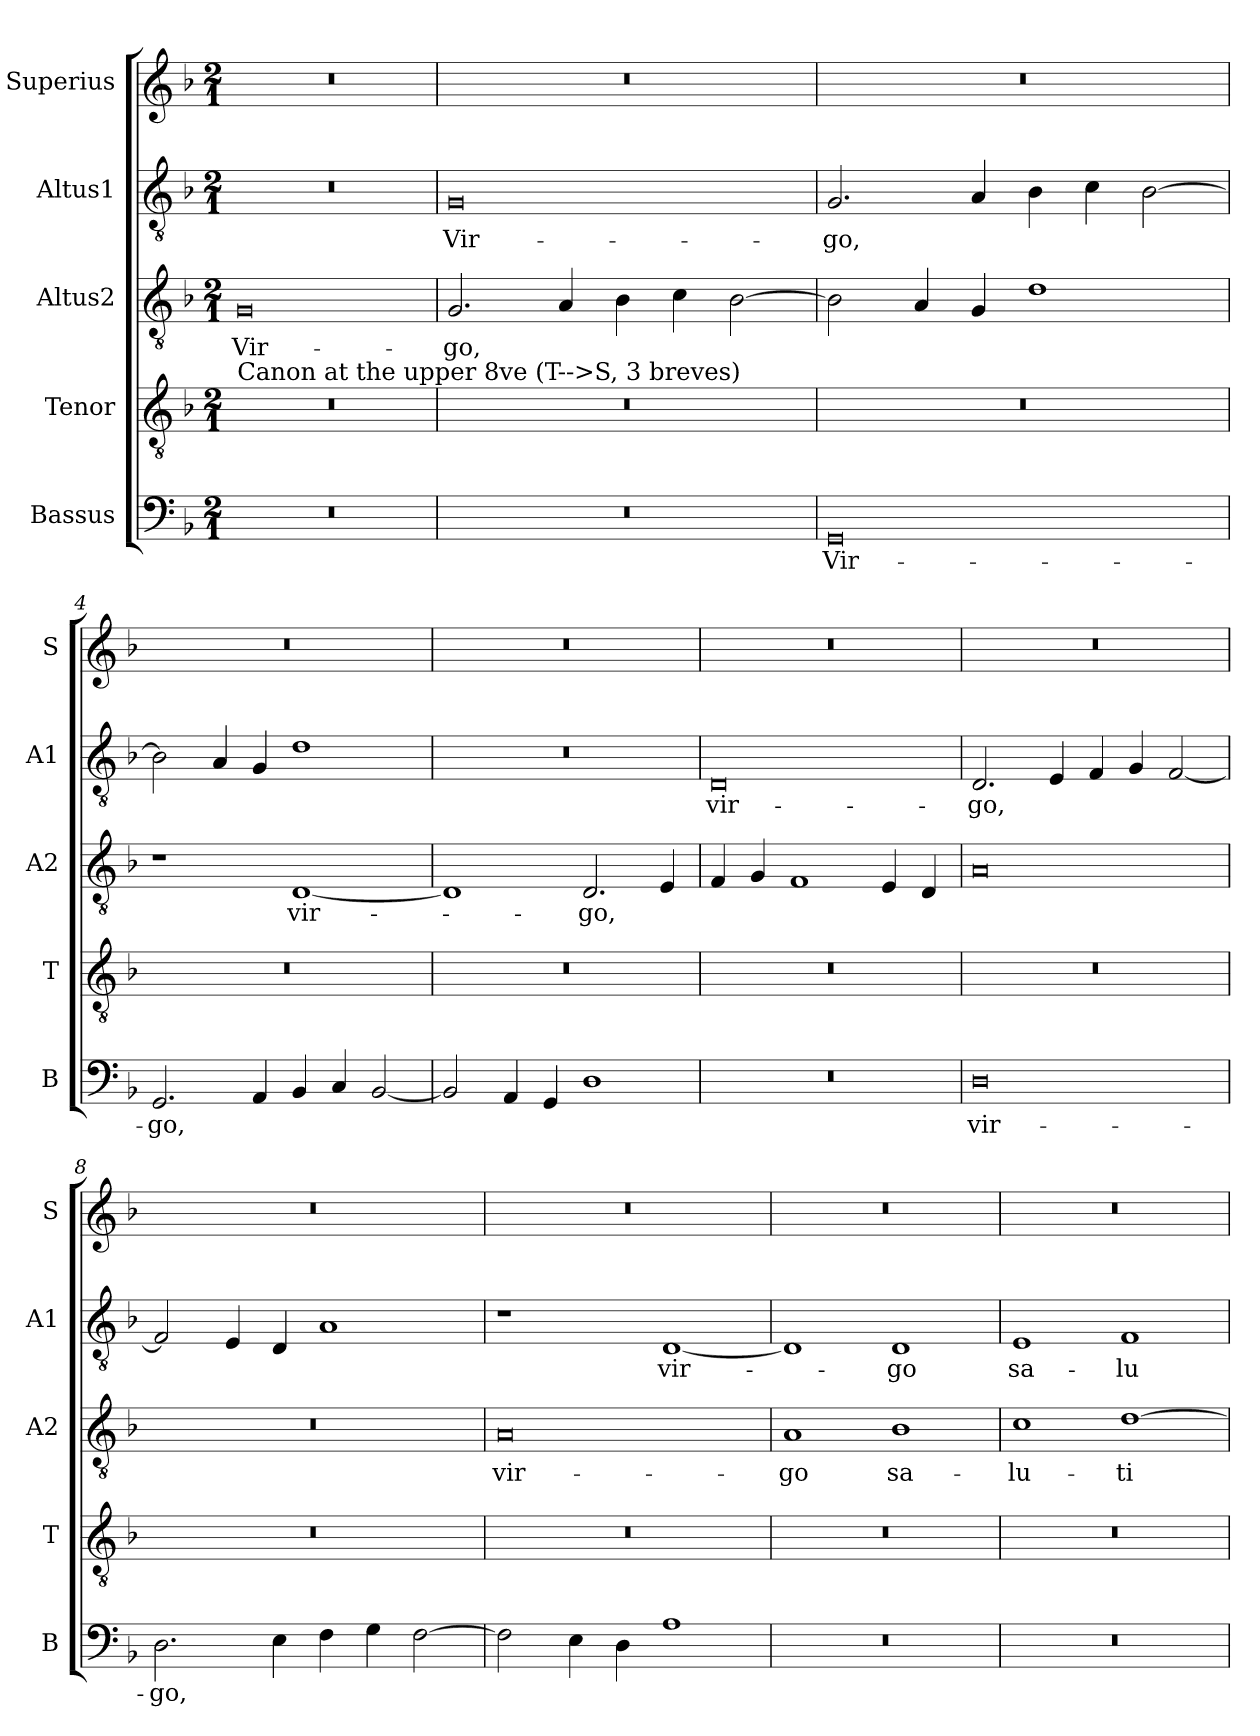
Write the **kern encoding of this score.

**kern	**text	**kern	**kern	**text	**kern	**text	**kern
*part5	*part5	*part4	*part3	*part3	*part2	*part2	*part1
*staff5	*staff5	*staff4	*staff3	*staff3	*staff2	*staff2	*staff1
*I"Bassus	*	*I"Tenor	*I"Altus2	*	*I"Altus1	*	*I"Superius
*I'B	*	*I'T	*I'A2	*	*I'A1	*	*I'S
*clefF4	*	*clefGv2	*clefGv2	*	*clefGv2	*	*clefG2
*k[b-]	*	*k[b-]	*k[b-]	*	*k[b-]	*	*k[b-]
*M2/1	*	*M2/1	*M2/1	*	*M2/1	*	*M2/1
=1	=1	=1	=1	=1	=1	=1	=1
!	!	!LO:TX:a:t=Canon at the upper 8ve (T-->S, 3 breves)	!	!	!	!	!
0r	.	0r	0G	Vir-	0r	.	0r
=2	=2	=2	=2	=2	=2	=2	=2
0r	.	0r	2.G/	-go,	0G	Vir-	0r
.	.	.	4A/	.	.	.	.
.	.	.	4B-\	.	.	.	.
.	.	.	4c\	.	.	.	.
.	.	.	[2B-\	.	.	.	.
=3	=3	=3	=3	=3	=3	=3	=3
0GG	Vir-	0r	2B-\]	.	2.G/	-go,	0r
.	.	.	4A/	.	.	.	.
.	.	.	4G/	.	4A/	.	.
.	.	.	1d	.	4B-\	.	.
.	.	.	.	.	4c\	.	.
.	.	.	.	.	[2B-\	.	.
=4	=4	=4	=4	=4	=4	=4	=4
2.GG/	-go,	0r	1r	.	2B-\]	.	0r
.	.	.	.	.	4A/	.	.
4AA/	.	.	.	.	4G/	.	.
4BB-/	.	.	[1D	vir-	1d	.	.
4C/	.	.	.	.	.	.	.
[2BB-/	.	.	.	.	.	.	.
=5	=5	=5	=5	=5	=5	=5	=5
2BB-/]	.	0r	1D]	.	0r	.	0r
4AA/	.	.	.	.	.	.	.
4GG/	.	.	.	.	.	.	.
1D	.	.	2.D/	-go,	.	.	.
.	.	.	4E/	.	.	.	.
=6	=6	=6	=6	=6	=6	=6	=6
0r	.	0r	4F/	.	0D	vir-	0r
.	.	.	4G/	.	.	.	.
.	.	.	1F	.	.	.	.
.	.	.	4E/	.	.	.	.
.	.	.	4D/	.	.	.	.
=7	=7	=7	=7	=7	=7	=7	=7
0D	vir-	0r	0A	.	2.D/	-go,	0r
.	.	.	.	.	4E/	.	.
.	.	.	.	.	4F/	.	.
.	.	.	.	.	4G/	.	.
.	.	.	.	.	[2F/	.	.
=8	=8	=8	=8	=8	=8	=8	=8
2.D\	-go,	0r	0r	.	2F/]	.	0r
.	.	.	.	.	4E/	.	.
4E\	.	.	.	.	4D/	.	.
4F\	.	.	.	.	1A	.	.
4G\	.	.	.	.	.	.	.
[2F\	.	.	.	.	.	.	.
=9	=9	=9	=9	=9	=9	=9	=9
2F\]	.	0r	0A	vir-	1r	.	0r
4E\	.	.	.	.	.	.	.
4D\	.	.	.	.	.	.	.
1A	.	.	.	.	[1D	vir-	.
=10	=10	=10	=10	=10	=10	=10	=10
0r	.	0r	1A	-go	1D]	.	0r
.	.	.	1B-	sa-	1D	-go	.
=11	=11	=11	=11	=11	=11	=11	=11
0r	.	0r	1c	-lu-	1E	sa-	0r
.	.	.	[1d	-ti-	1F	-lu-	.
=	=	=	=	=	=	=	=
*-	*-	*-	*-	*-	*-	*-	*-
